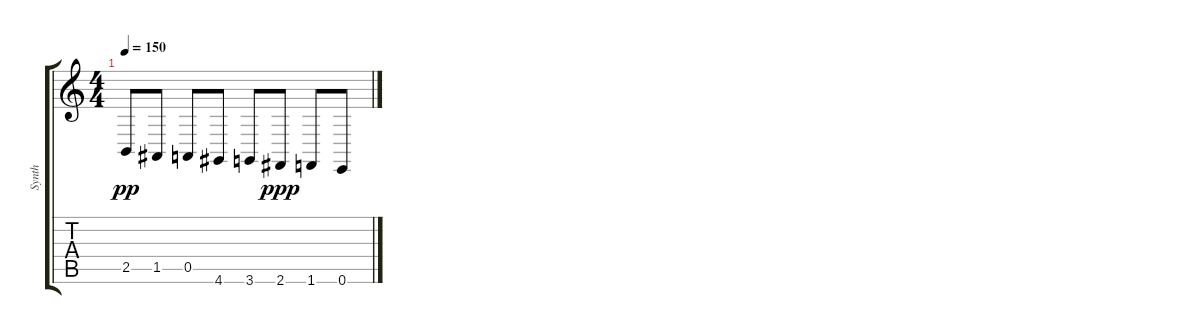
\track ("Synth" "Synth") {instrument lead1square}
\staff {score tabs}
\tuning (E4 B3 G3 D3 A2 E2) {hide}
\ts (4 4)
\tempo 150
\clef g2
\ks c
2.5.8{dy pp} 1.5.8 0.5.8 4.6.8 3.6.8 2.6.8{dy ppp} 1.6.8 0.6.8
